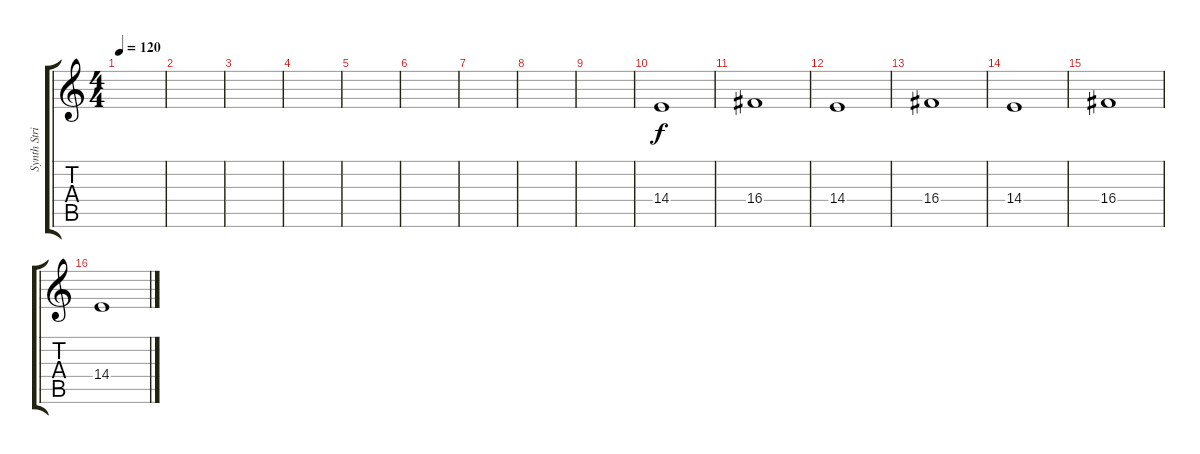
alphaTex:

\track ("Synth Strings" "Synth Stri") {instrument stringensemble1}
\staff {score tabs}
\tuning (E4 B3 G3 D3 A2 E2) {hide}
\ts (4 4)
\tempo 120
\clef g2
\ks c
|
|
|
|
|
|
|
|
|
14.4.1 |
16.4.1 |
14.4.1 |
16.4.1 |
14.4.1 |
16.4.1 |
14.4.1
